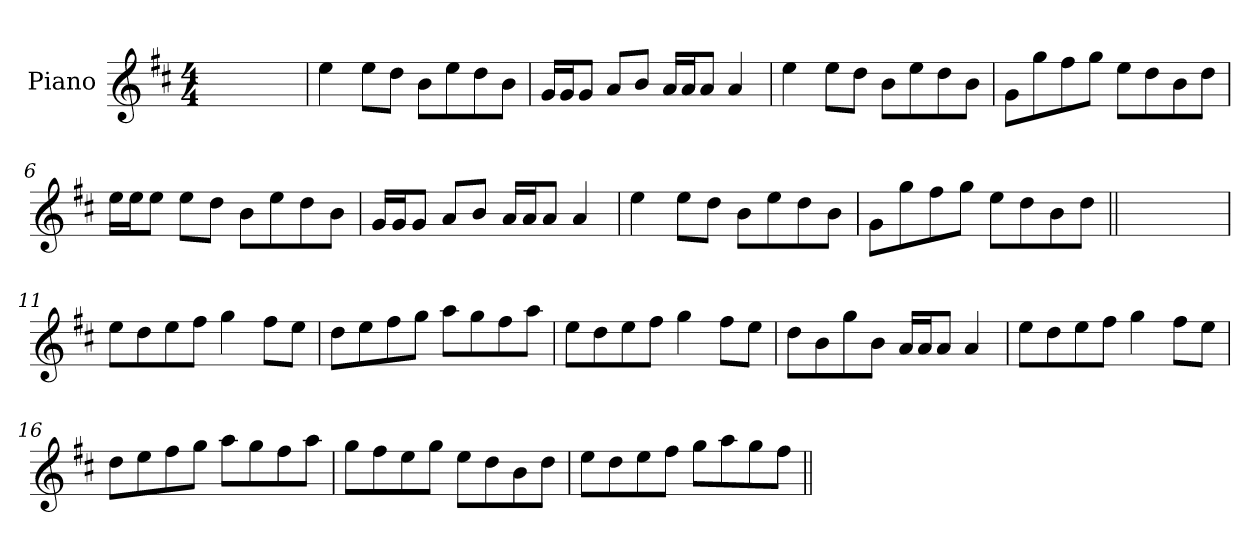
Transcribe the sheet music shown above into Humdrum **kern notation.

**kern
*part1
*staff1
*I"Piano
*I'Pno
*clefG2
*k[f#c#]
*A:mix
*M4/4
=1
1ryy
=2
4ee\
8ee\L
8dd\J
8b\L
8ee\
8dd\
8b\J
=3
16g/LL
16g/J
8g/J
8a/L
8b/J
16a/LL
16a/J
8a/J
4a/
=4
4ee\
8ee\L
8dd\J
8b\L
8ee\
8dd\
8b\J
!!LO:LB:g=z
=5
8g\L
8gg\
8ff#\
8gg\J
8ee\L
8dd\
8b\
8dd\J
=6
16ee\LL
16ee\J
8ee\J
8ee\L
8dd\J
8b\L
8ee\
8dd\
8b\J
=7
16g/LL
16g/J
8g/J
8a/L
8b/J
16a/LL
16a/J
8a/J
4a/
=8
4ee\
8ee\L
8dd\J
8b\L
8ee\
8dd\
8b\J
!!LO:LB:g=z
=9
8g\L
8gg\
8ff#\
8gg\J
8ee\L
8dd\
8b\
8dd\J
=10||
1ryy
=11
8ee\L
8dd\
8ee\
8ff#\J
4gg\
8ff#\L
8ee\J
=12
8dd\L
8ee\
8ff#\
8gg\J
8aa\L
8gg\
8ff#\
8aa\J
=13
8ee\L
8dd\
8ee\
8ff#\J
4gg\
8ff#\L
8ee\J
!!LO:LB:g=z
=14
8dd\L
8b\
8gg\
8b\J
16a/LL
16a/J
8a/J
4a/
=15
8ee\L
8dd\
8ee\
8ff#\J
4gg\
8ff#\L
8ee\J
=16
8dd\L
8ee\
8ff#\
8gg\J
8aa\L
8gg\
8ff#\
8aa\J
=17
8gg\L
8ff#\
8ee\
8gg\J
8ee\L
8dd\
8b\
8dd\J
!!LO:LB:g=z
=18
8ee\L
8dd\
8ee\
8ff#\J
8gg\L
8aa\
8gg\
8ff#\J
=||
*-
